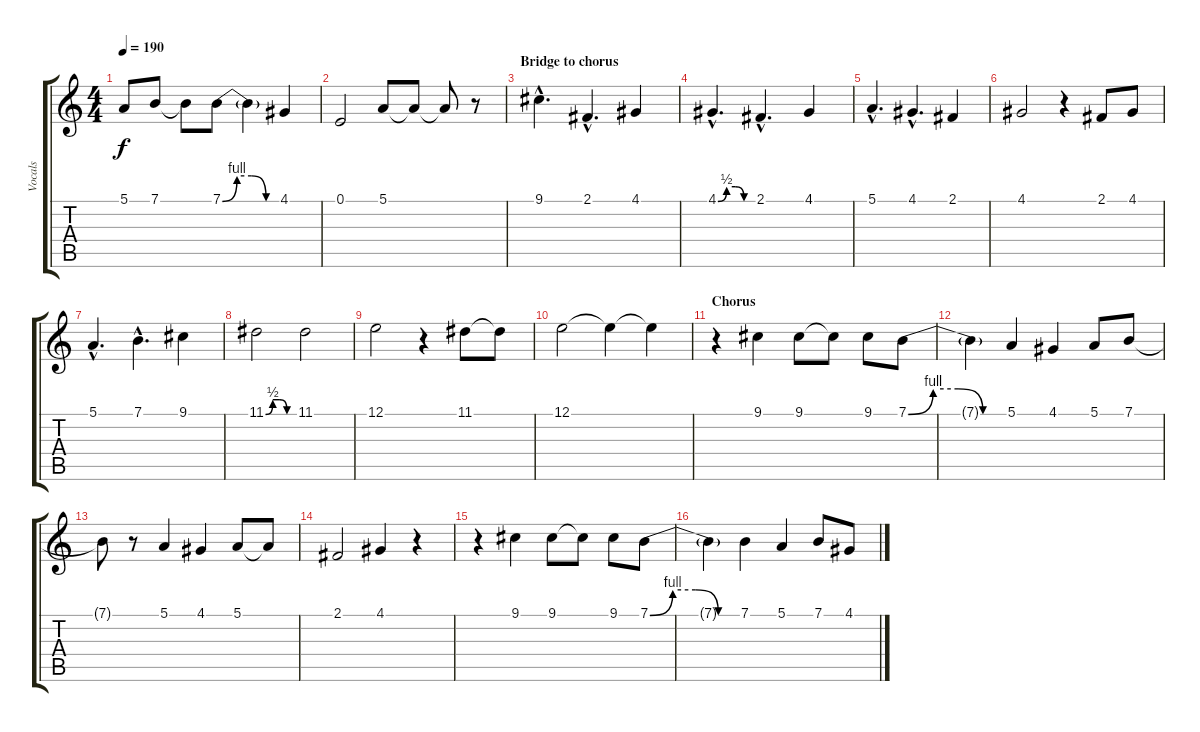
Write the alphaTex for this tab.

\track ("Vocals" "Vocals") {instrument lead2sawtooth}
\staff {score tabs}
\tuning (E4 B3 G3 D3 A2 E2) {hide}
\ts (4 4)
\tempo 190
\clef g2
\ks c
5.1.8{dy f} 7.1.8 7.1{t}.8 7.1{be (custom 0 0 15 4 30 4 45 0 60 0)}.8 7.1{t}.4 4.1.4 |
0.1.2 5.1.8 5.1{t}.8 5.1{t}.8 r.8 |
\section ("" "Bridge to chorus")
9.1{hac}.4{d} 2.1{hac}.4{d} 4.1.4 |
4.1{be (custom 0 0 15 2 30 2 45 0 60 0) hac}.4{d} 2.1{hac}.4{d} 4.1.4 |
5.1{hac}.4{d} 4.1{hac}.4{d} 2.1.4 |
4.1.2 r.4 2.1.8 4.1.8 |
5.1{hac}.4{d} 7.1{hac}.4{d} 9.1.4 |
11.1{be (custom 0 0 15 2 30 2 45 0 60 0)}.2 11.1.2 |
12.1.2 r.4 11.1.8 11.1{t}.8 |
12.1.2 12.1{t}.4 12.1{t}.4 |
\section ("" "Chorus")
r.4 9.1.4 9.1.8 9.1{t}.8 9.1.8 7.1{be (custom 0 0 15 4 30 4 45 0 60 0)}.8 |
7.1{t}.4 5.1.4 4.1.4 5.1.8 7.1.8 |
7.1{t}.8 r.8 5.1.4 4.1.4 5.1.8 5.1{t}.8 |
2.1.2 4.1.4 r.4 |
r.4 9.1.4 9.1.8 9.1{t}.8 9.1.8 7.1{be (custom 0 0 15 4 30 4 45 0 60 0)}.8 |
7.1{t}.4 7.1.4 5.1.4 7.1.8 4.1.8
